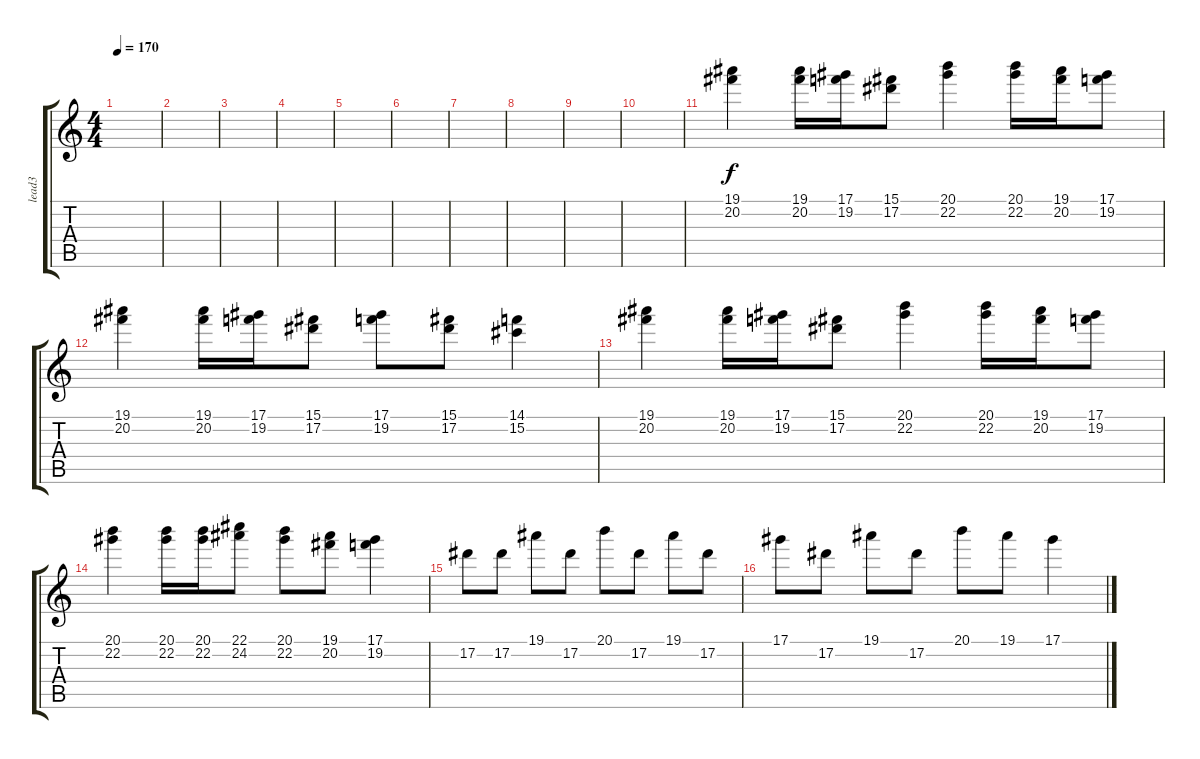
\track ("lead3 " "lead3 ") {instrument distortionguitar}
\staff {score tabs}
\tuning (Eb4 Bb3 Gb3 Db3 Ab2 Eb2) {hide}
\ts (4 4)
\tempo 170
\clef g2
\ks c
|
|
|
|
|
|
|
|
|
|
(19.1 20.2).4 (19.1 20.2).16 (17.1 19.2).16 (15.1 17.2).8 (20.1 22.2).4 (20.1 22.2).16 (19.1 20.2).16 (17.1 19.2).8 |
(19.1 20.2).4 (19.1 20.2).16 (17.1 19.2).16 (15.1 17.2).8 (17.1 19.2).8 (15.1 17.2).8 (14.1 15.2).4 |
(19.1 20.2).4 (19.1 20.2).16 (17.1 19.2).16 (15.1 17.2).8 (20.1 22.2).4 (20.1 22.2).16 (19.1 20.2).16 (17.1 19.2).8 |
(20.1 22.2).4 (20.1 22.2).16 (20.1 22.2).16 (22.1 24.2).8 (20.1 22.2).8 (19.1 20.2).8 (17.1 19.2).4 |
17.2.8 17.2.8 19.1.8 17.2.8 20.1.8 17.2.8 19.1.8 17.2.8 |
17.1.8 17.2.8 19.1.8 17.2.8 20.1.8 19.1.8 17.1.4
